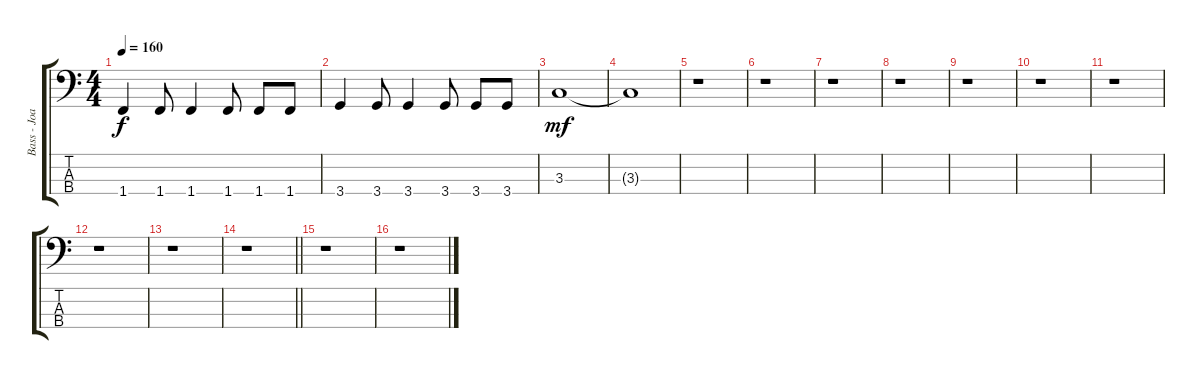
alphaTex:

\track ("Bass - Joaquín Cardiel" "Bass - Joa") {instrument electricbassfinger}
\staff {score tabs}
\tuning (G2 D2 A1 E1) {hide}
\ts (4 4)
\tempo 160
\clef f4
\ks c
1.4.4{dy f} 1.4.8 1.4.4 1.4.8 1.4.8 1.4.8 |
3.4.4 3.4.8 3.4.4 3.4.8 3.4.8 3.4.8 |
3.3.1{dy mf} |
3.3{t}.1 |
r.1 |
r.1 |
r.1 |
r.1 |
r.1 |
r.1 |
r.1 |
r.1 |
r.1 |
\barLineRight lightlight
r.1 |
r.1 |
r.1
